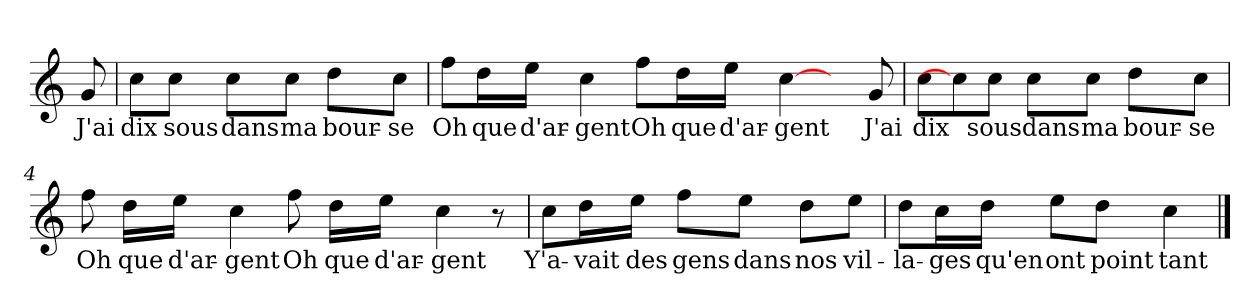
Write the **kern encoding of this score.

**kern	**text
*part1	*part1
*staff1	*staff1
*clefG2	*
*k[]	*
*C:	*
=	=
!	!LO:LY:b
8g/	J'ai
=1	=1
!	!LO:LY:b
8cc\L	dix
!	!LO:LY:b
8cc\J	sous
!	!LO:LY:b
8cc\L	dans
!	!LO:LY:b
8cc\J	ma
!	!LO:LY:b
8dd\L	bour-
!	!LO:LY:b
8cc\J	-se
=2	=2
!	!LO:LY:b
8ff\L	Oh
!	!LO:LY:b
16dd\L	que
!	!LO:LY:b
16ee\JJ	d'ar-
!	!LO:LY:b
4cc\	-gent
!	!LO:LY:b
8ff\L	Oh
!	!LO:LY:b
16dd\L	que
!	!LO:LY:b
16ee\JJ	d'ar-
!	!LO:LY:b
[4cc\	-gent
8ryy	.
!	!LO:LY:b
8g/	J'ai
=3	=3
!	!LO:LY:b
8cc\L	dix
8cc\]	.
!	!LO:LY:b
8cc\J	sous
!	!LO:LY:b
8cc\L	dans
!	!LO:LY:b
8cc\J	ma
!	!LO:LY:b
8dd\L	bour-
!	!LO:LY:b
8cc\J	-se
!!LO:LB:g=z
=4	=4
!	!LO:LY:b
8ff\	Oh
!	!LO:LY:b
16dd\LL	que
!	!LO:LY:b
16ee\JJ	d'ar-
!	!LO:LY:b
4cc\	-gent
!	!LO:LY:b
8ff\	Oh
!	!LO:LY:b
16dd\LL	que
!	!LO:LY:b
16ee\JJ	d'ar-
!	!LO:LY:b
4cc\	-gent
8r	.
=5	=5
!	!LO:LY:b
8cc\L	Y'a-
!	!LO:LY:b
16dd\L	-vait
!	!LO:LY:b
16ee\JJ	des
!	!LO:LY:b
8ff\L	gens
!	!LO:LY:b
8ee\J	dans
!	!LO:LY:b
8dd\L	nos
!	!LO:LY:b
8ee\J	vil-
=6	=6
!	!LO:LY:b
8dd\L	-la-
!	!LO:LY:b
16cc\L	-ges
!	!LO:LY:b
16dd\JJ	qu'en
!	!LO:LY:b
8ee\L	ont
!	!LO:LY:b
8dd\J	point
!	!LO:LY:b
4cc\	tant
==	==
*-	*-
